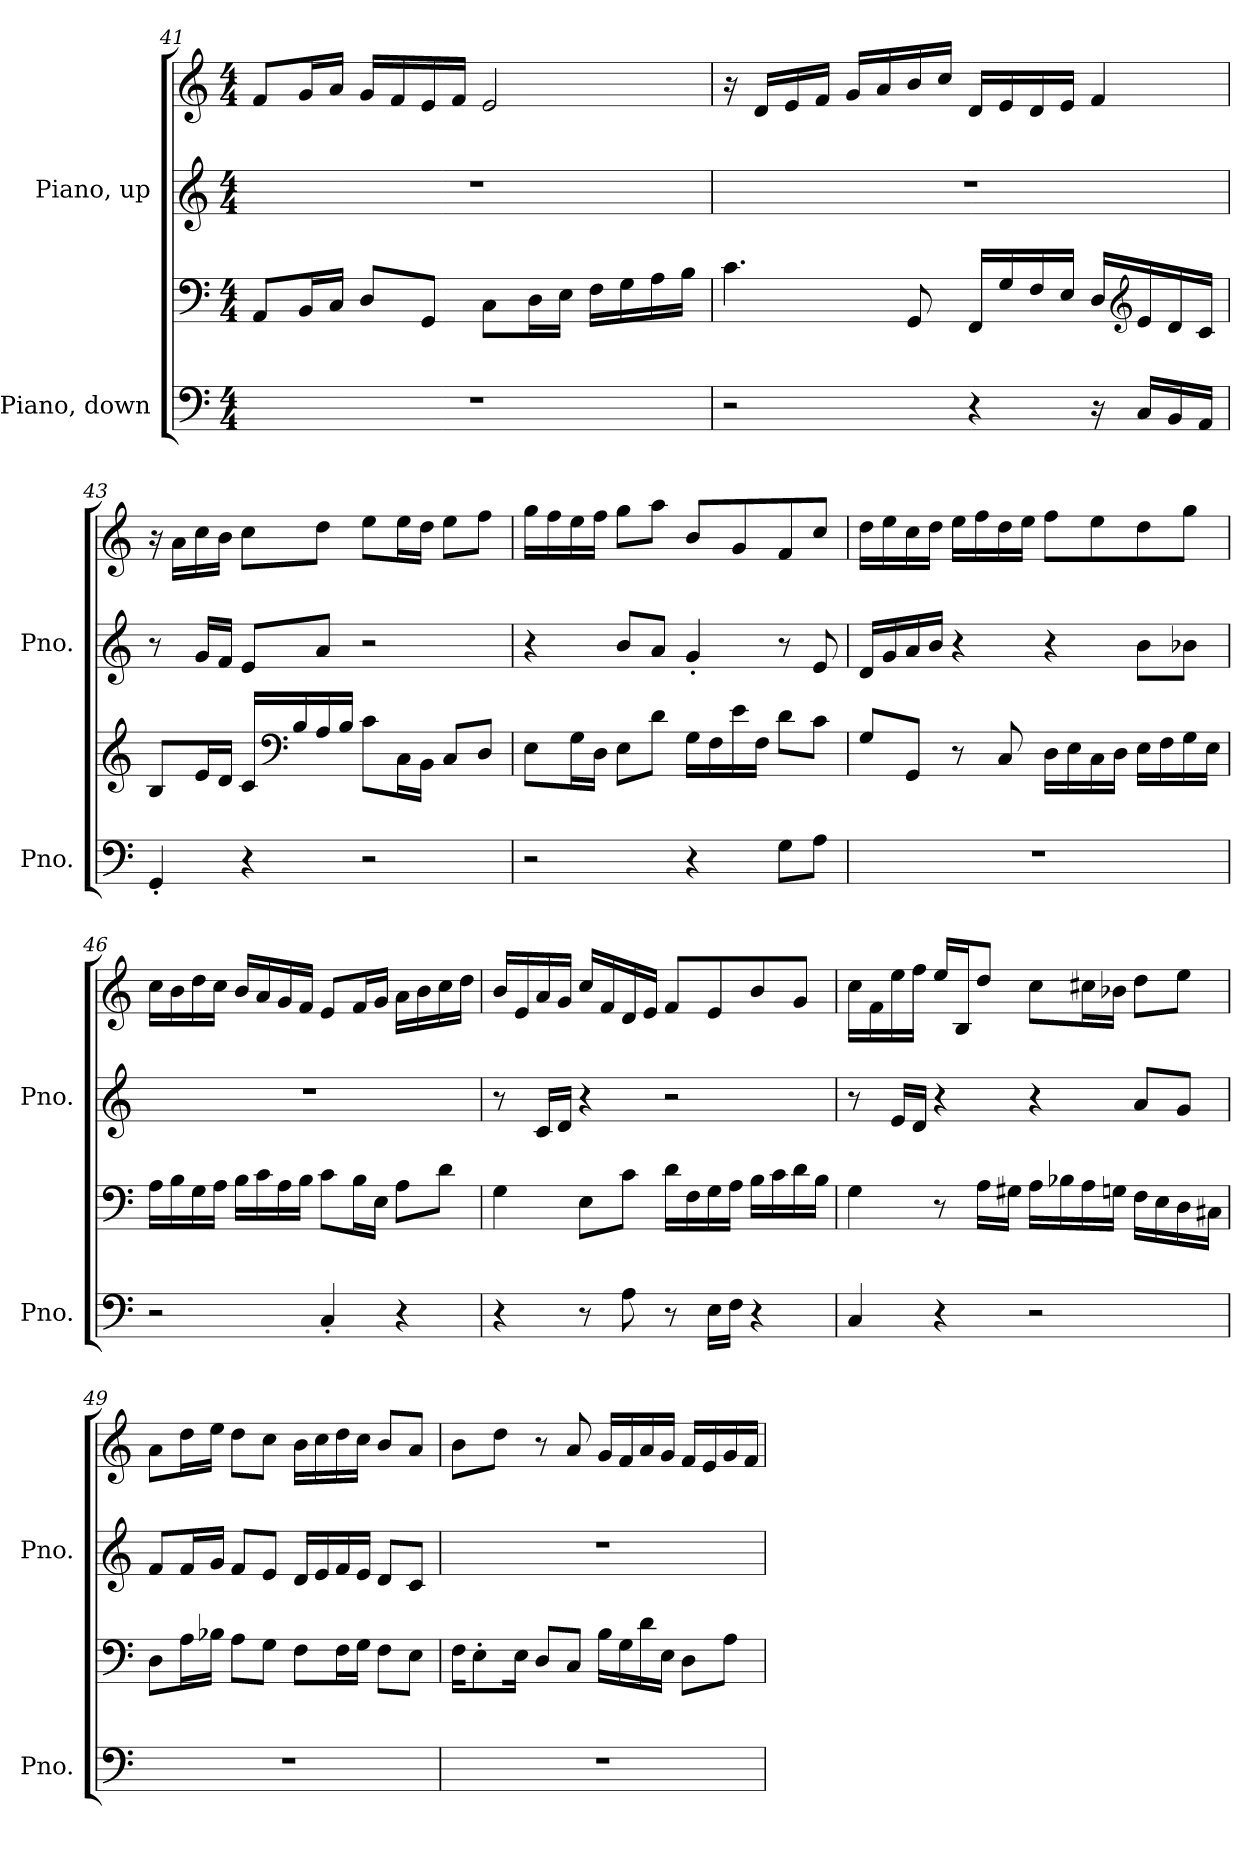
**kern	**kern	**kern	**kern
*part2	*part2	*part1	*part1
*staff4	*staff3	*staff2	*staff1
*I"Piano, down	*	*I"Piano, up	*
*I'Pno.	*	*I'Pno.	*
*clefF4	*clefF4	*clefG2	*clefG2
*k[]	*k[]	*k[]	*k[]
*M4/4	*M4/4	*M4/4	*M4/4
=41	=41	=41	=41
1r	8AA/L	1r	8f/L
.	16BB/L	.	16g/L
.	16C/JJ	.	16a/JJ
.	8D/L	.	16g/LL
.	.	.	16f/
.	8GG/J	.	16e/
.	.	.	16f/JJ
.	8C\L	.	2e/
.	16D\L	.	.
.	16E\JJ	.	.
.	16F\LL	.	.
.	16G\	.	.
.	16A\	.	.
.	16B\JJ	.	.
!!LO:PB:g=z
=42	=42	=42	=42
2r	4.c\	1r	16r
.	.	.	16d/LL
.	.	.	16e/
.	.	.	16f/JJ
.	.	.	16g/LL
.	.	.	16a/
.	8GG/	.	16b/
.	.	.	16cc/JJ
4r	16FF/LL	.	16d/LL
.	16G/	.	16e/
.	16F/	.	16d/
.	16E/JJ	.	16e/JJ
16r	16D/LL	.	4f/
*	*clefG2	*	*
16C/LL	16e/	.	.
16BB/	16d/	.	.
16AA/JJ	16c/JJ	.	.
=43	=43	=43	=43
4GG'/	8B/L	8r	16r
.	.	.	16a\LL
.	16e/L	16g/LL	16cc\
.	16d/JJ	16f/JJ	16b\JJ
4r	16c/LL	8e/L	8cc\L
*	*clefF4	*	*
.	16B/	.	.
.	16A/	8a/J	8dd\J
.	16B/JJ	.	.
2r	8c\L	2r	8ee\L
.	16C\L	.	16ee\L
.	16BB\JJ	.	16dd\JJ
.	8C/L	.	8ee\L
.	8D/J	.	8ff\J
!!LO:LB:g=z
=44	=44	=44	=44
2r	8E\L	4r	16gg\LL
.	.	.	16ff\
.	16G\L	.	16ee\
.	16D\JJ	.	16ff\JJ
.	8E\L	8b/L	8gg\L
.	8d\J	8a/J	8aa\J
4r	16G\LL	4g'/	8b/L
.	16F\	.	.
.	16e\	.	8g/
.	16F\JJ	.	.
8G\L	8d\L	8r	8f/
8A\J	8c\J	8e/	8cc/J
=45	=45	=45	=45
1r	8G/L	16d/LL	16dd\LL
.	.	16g/	16ee\
.	8GG/J	16a/	16cc\
.	.	16b/JJ	16dd\JJ
.	8r	4r	16ee\LL
.	.	.	16ff\
.	8C/	.	16dd\
.	.	.	16ee\JJ
.	16D\LL	4r	8ff\L
.	16E\	.	.
.	16C\	.	8ee\
.	16D\JJ	.	.
.	16E\LL	8b\L	8dd\
.	16F\	.	.
.	16G\	8b-X\J	8gg\J
.	16E\JJ	.	.
=46	=46	=46	=46
2r	16A\LL	1r	16cc\LL
.	16B\	.	16b\
.	16G\	.	16dd\
.	16A\JJ	.	16cc\JJ
.	16B\LL	.	16b/LL
.	16c\	.	16a/
.	16A\	.	16g/
.	16B\JJ	.	16f/JJ
4C'/	8c\L	.	8e/L
.	16B\L	.	16f/L
.	16E\JJ	.	16g/JJ
4r	8A\L	.	16a\LL
.	.	.	16b\
.	8d\J	.	16cc\
.	.	.	16dd\JJ
!!LO:LB:g=z
=47	=47	=47	=47
4r	4G\	8r	16b/LL
.	.	.	16e/
.	.	16c/LL	16a/
.	.	16d/JJ	16g/JJ
8r	8E\L	4r	16cc/LL
.	.	.	16f/
8A\	8c\J	.	16d/
.	.	.	16e/JJ
8r	16d\LL	2r	8f/L
.	16F\	.	.
16E\LL	16G\	.	8e/
16F\JJ	16A\JJ	.	.
4r	16B\LL	.	8b/
.	16c\	.	.
.	16d\	.	8g/J
.	16B\JJ	.	.
=48	=48	=48	=48
4C/	4G\	8r	16cc\LL
.	.	.	16f\
.	.	16e/LL	16ee\
.	.	16d/JJ	16ff\JJ
4r	8r	4r	16ee/LL
.	.	.	16B/J
.	16A\LL	.	8dd/J
.	16G#X\JJ	.	.
2r	16A\LL	4r	8cc\L
.	16B-X\	.	.
.	16A\	.	16cc#X\L
.	16Gn\JJ	.	16b-X\JJ
.	16F\LL	8a/L	8dd\L
.	16E\	.	.
.	16D\	8g/J	8ee\J
.	16C#X\JJ	.	.
!!LO:PB:g=z
=49	=49	=49	=49
1r	8D\L	8f/L	8a\L
.	16A\L	16f/L	16dd\L
.	16B-X\JJ	16g/JJ	16ee\JJ
.	8A\L	8f/L	8dd\L
.	8G\J	8e/J	8cc\J
.	8F\L	16d/LL	16b\LL
.	.	16e/	16cc\
.	16F\L	16f/	16dd\
.	16G\JJ	16e/JJ	16cc\JJ
.	8F\L	8d/L	8b/L
.	8E\J	8c/J	8a/J
=50	=50	=50	=50
1r	16F\KL	1r	8b\L
.	8E'\	.	.
.	.	.	8dd\J
.	16E\Jk	.	.
.	8D/L	.	8r
.	8C/J	.	8a/
.	16B\LL	.	16g/LL
.	16G\	.	16f/
.	16d\	.	16a/
.	16E\JJ	.	16g/JJ
.	8D\L	.	16f/LL
.	.	.	16e/
.	8A\J	.	16g/
.	.	.	16f/JJ
=	=	=	=
*-	*-	*-	*-
